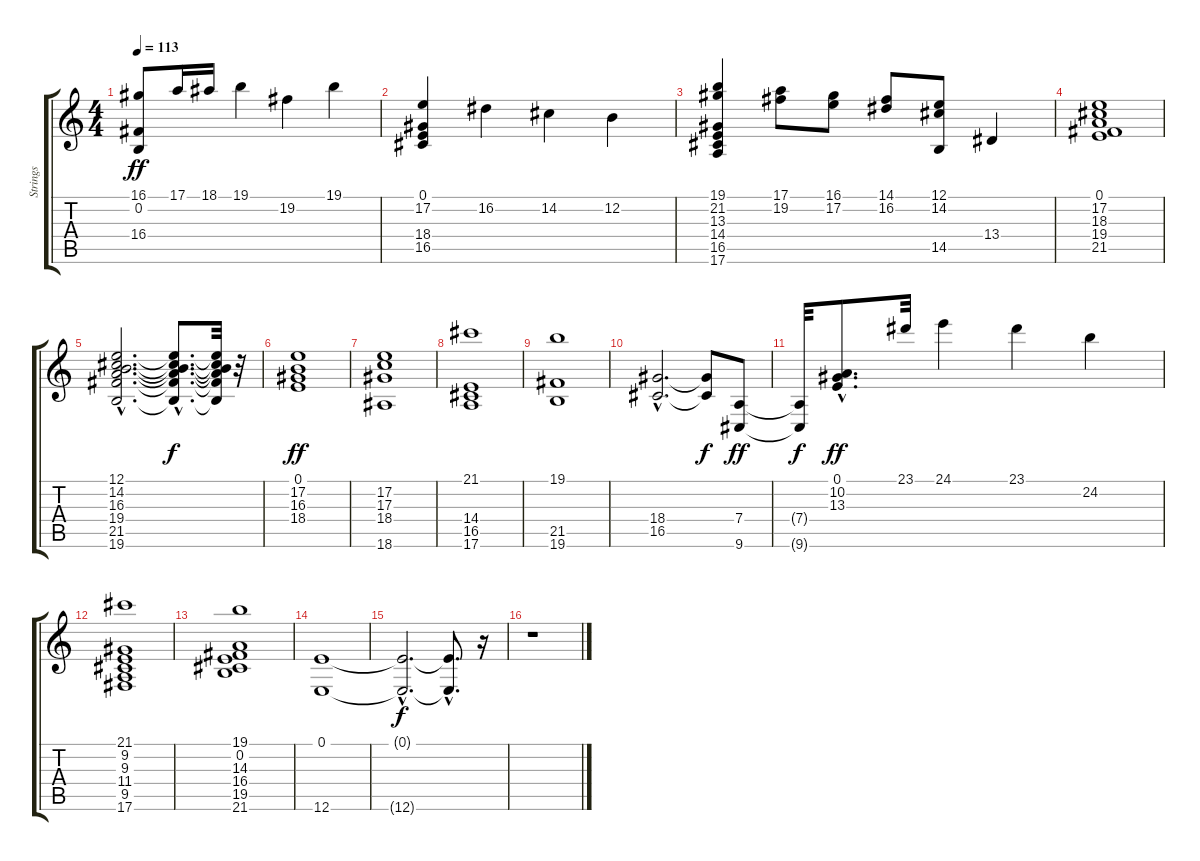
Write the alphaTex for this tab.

\track ("Strings " "Strings ") {instrument stringensemble1}
\staff {score tabs}
\tuning (E4 B3 G3 D3 A2 E2) {hide}
\ts (4 4)
\tempo 113
\clef g2
\ks c
(16.1 0.2 16.4).8{dy ff} 17.1.16 18.1.16 19.1.4 19.2.4 19.1.4 |
(0.1 17.2 18.4 16.5).4 16.2.4 14.2.4 12.2.4 |
(19.1 21.2 13.3 14.4 16.5 17.6).4 (17.1 19.2).8 (16.1 17.2).8 (14.1 16.2).8 (12.1 14.2 14.5).8 13.4.4 |
(0.1 17.2 18.3 19.4 21.5).1 |
(12.1{hac} 14.2{hac} 16.3{hac} 19.4{hac} 21.5{hac} 19.6{hac}).2{d} (12.1{hac t} 14.2{hac t} 16.3{hac t} 19.4{hac t} 21.5{hac t} 19.6{hac t}).8{d dy f} (12.1{t} 14.2{t} 16.3{t} 19.4{t} 21.5{t} 19.6{t}).32 r.32 |
(0.1 17.2 16.3 18.4).1{dy ff} |
(17.2 17.3 18.4 18.6).1 |
(21.1 14.4 16.5 17.6).1 |
(19.1 21.5 19.6).1 |
(18.4{hac} 16.5{hac}).2{d} (18.4{t} 16.5{t}).8{dy f} (7.4 9.6).8{dy ff} |
(7.4{t} 9.6{t}).32{dy f} (0.1{hac} 10.2{hac} 13.3{hac}).8{d dy ff} 23.1.32 24.1.4 23.1.4 24.2.4 |
(21.1 9.2 9.3 11.4 9.5 17.6).1 |
(19.1 0.2 14.3 16.4 19.5 21.6).1 |
(0.1 12.6).1 |
(0.1{hac t} 12.6{hac t}).2{d dy f} (0.1{hac t} 12.6{hac t}).8{d} r.16 |
r.1
